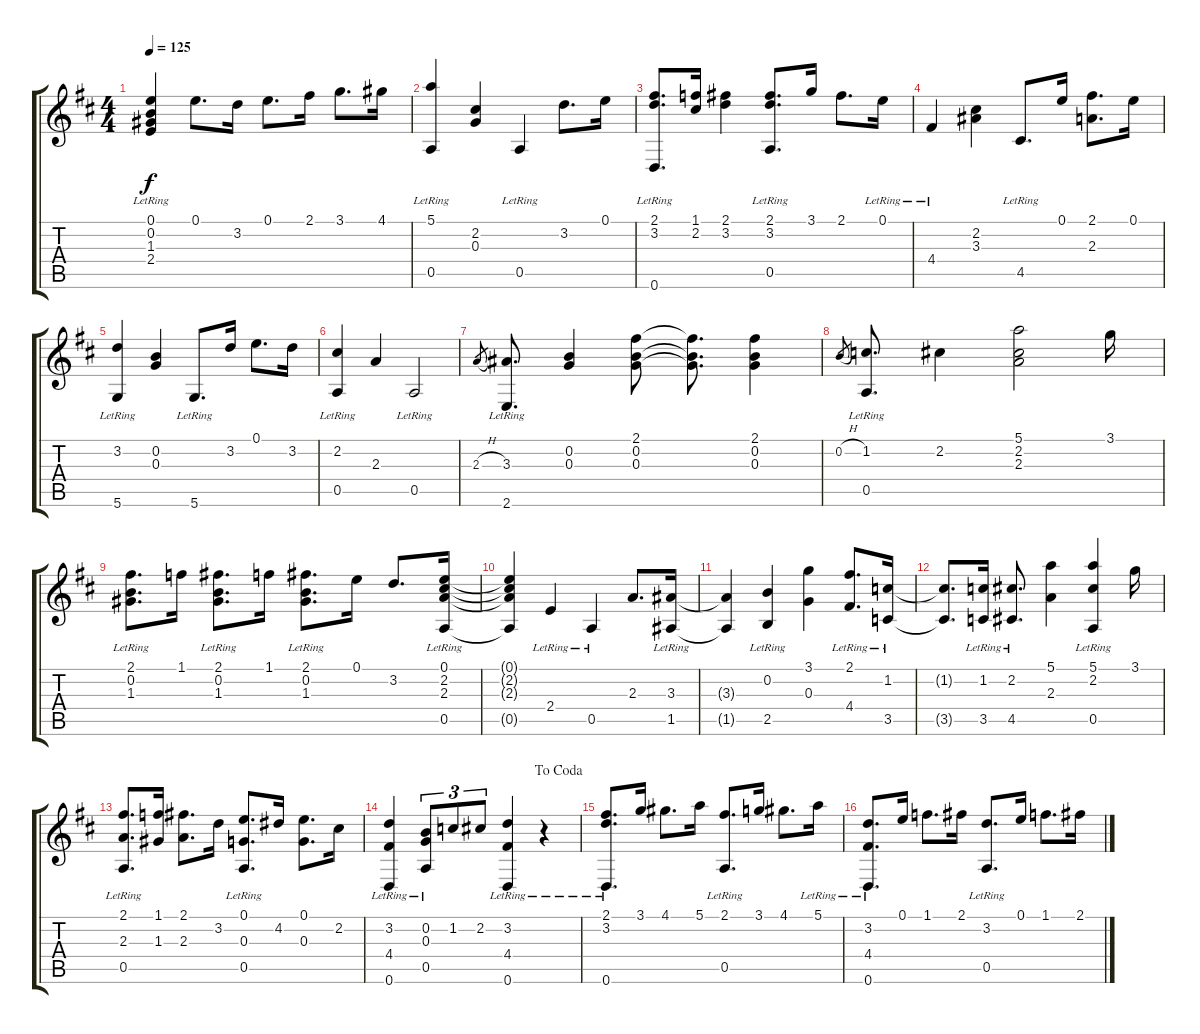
\track "" {instrument acousticguitarnylon}
\staff {score tabs}
\tuning (E4 B3 G3 D3 A2 D2) {hide}
\ts (4 4)
\tempo 125
\clef g2
\ks d
(0.1 0.2 1.3 2.4{lr}).4{dy f} 0.1.8{d} 3.2.16 0.1.8{d} 2.1.16 3.1.8{d} 4.1.16 |
(5.1 0.5{lr}).4 (2.2 0.3).4 0.5{lr}.4 3.2.8{d} 0.1.16 |
(2.1 3.2 0.6{lr}).8{d} (1.1 2.2).16 (2.1 3.2).4 (2.1 3.2 0.5{lr}).8{d} 3.1.16 2.1.8{d} 0.1{lr}.16 |
4.4{lr}.4 (2.2 3.3).4 4.5{lr}.8{d} 0.1.16 (2.1 2.3).8{d} 0.1.16 |
(3.2 5.6{lr}).4 (0.2 0.3).4 5.6{lr}.8{d} 3.2.16 0.1.8{d} 3.2.16 |
(2.2 0.5{lr}).4 2.3.4 0.5{lr}.2 |
2.3{h}.8{gr} (3.3 2.6{lr}).8{d} (0.2 0.3).4 (2.1 0.2 0.3).8 (2.1{t} 0.2{t} 0.3{t}).8{d} (2.1 0.2 0.3).4 |
0.2{h}.8{gr} (1.2 0.5{lr}).8{d} 2.2.4 (5.1 2.2 2.3).2 3.1.16 |
(2.1 0.2{lr} 1.3{lr}).8{d} 1.1.16 (2.1 0.2{lr} 1.3{lr}).8{d} 1.1.16 (2.1 0.2{lr} 1.3{lr}).8{d} 0.1.16 3.2.8{d} (0.1 2.2 2.3 0.5{lr}).16 |
(0.1{t} 2.2{t} 2.3{t} 0.5{t}).4 2.4{lr}.4 0.5{lr}.4 2.3.8{d} (3.3 1.5{lr}).16 |
(3.3{t} 1.5{t}).4 (0.2 2.5{lr}).4 (3.1 0.3).4 (2.1 4.4{lr}).8{d} (1.2 3.5{lr}).16 |
(1.2{t} 3.5{t}).8{d} (1.2 3.5{lr}).16 (2.2 4.5{lr}).8{d} (5.1 2.3).4 (5.1 2.2 0.5{lr}).4 3.1.16 |
(2.1 2.3 0.5{lr}).8{d} (1.1 1.3).16 (2.1 2.3).8{d} 3.2.16 (0.1 0.3 0.5{lr}).8{d} 4.2.16 (0.1 0.3).8{d} 2.2.16 |
\jump dacoda
(3.2 4.4{lr} 0.6{lr}).4 (0.2 0.3 0.5{lr}).8{tu (3 2)} 1.2.8{tu (3 2)} 2.2.8{tu (3 2)} (3.2 4.4{lr} 0.6{lr}).4 r.4 |
(2.1 3.2 0.6{lr}).8{d} 3.1.16 4.1.8{d} 5.1.16 (2.1 0.5{lr}).8{d} 3.1.16 4.1.8{d} 5.1{lr}.16 |
(3.2 4.4{lr} 0.6{lr}).8{d} 0.1.16 1.1.8{d} 2.1.16 (3.2 0.5{lr}).8{d} 0.1.16 1.1.8{d} 2.1.16
